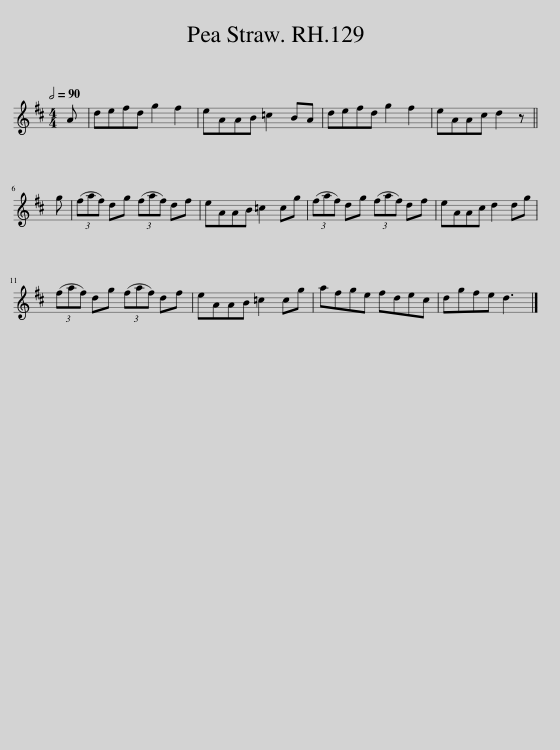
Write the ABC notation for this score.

X:1
L:1/8
Q:1/2=90
M:4/4
I:linebreak $
K:D
V:1 treble
V:1
 A | defd g2 f2 | eAAB =c2 BA | defd g2 f2 | eAAc d2 z ||$ %5
 g | (3(faf) dg (3(faf) df | eAAB =c2 cg | (3(faf) dg (3(faf) df | eAAc d2 dg |$ %10
 (3(faf) dg (3(faf) df | eAAB =c2 cg | afge fdec | dgfe d3 |] %14
